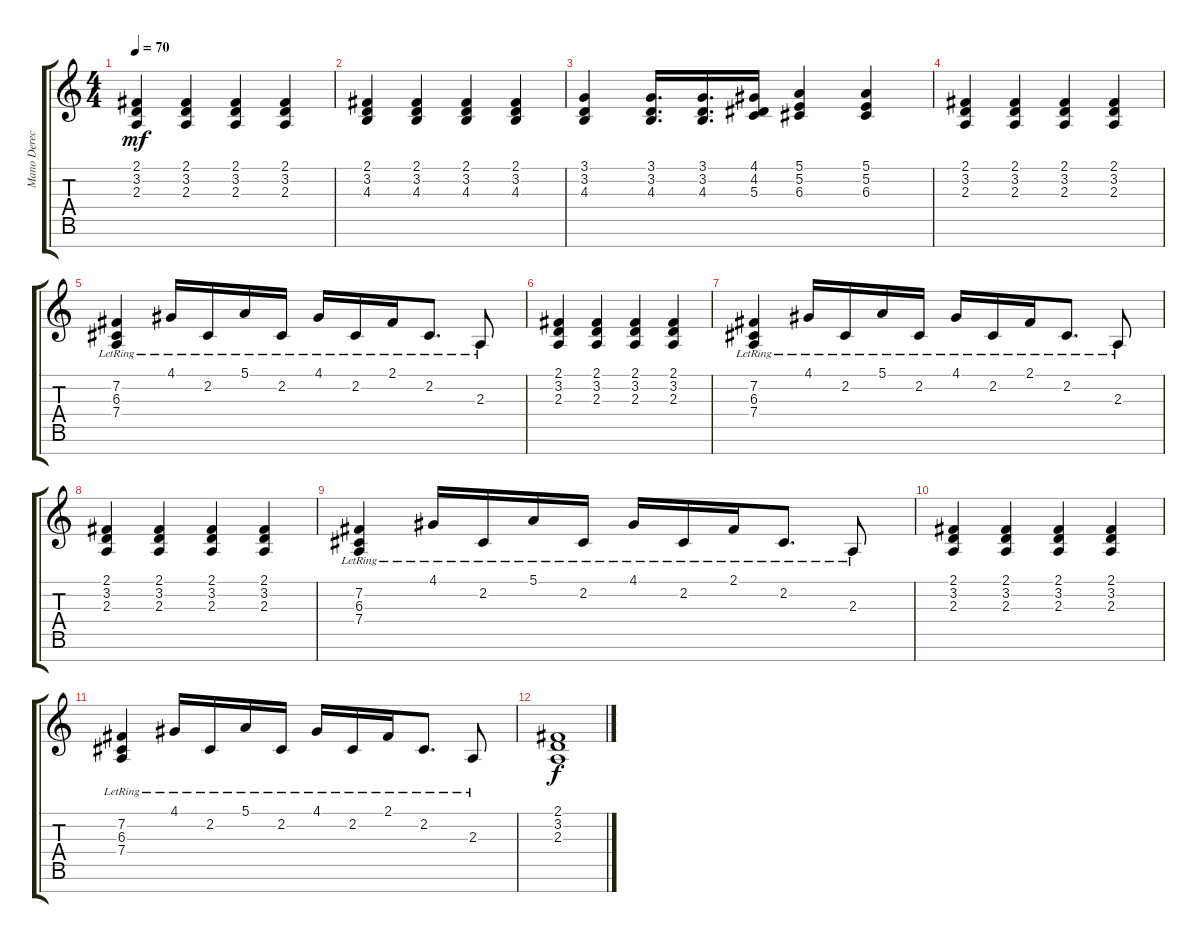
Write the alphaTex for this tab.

\track ("Mano Derecha" "Mano Derec") {instrument acousticgrandpiano}
\staff {score tabs}
\tuning (E4 B3 G3 D3 A2 E2 B1) {hide}
\ts (4 4)
\tempo 70
\clef g2
\ks c
(2.1 3.2 2.3).4{dy mf} (2.1 3.2 2.3).4 (2.1 3.2 2.3).4 (2.1 3.2 2.3).4 |
(2.1 3.2 4.3).4 (2.1 3.2 4.3).4 (2.1 3.2 4.3).4 (2.1 3.2 4.3).4 |
(3.1 3.2 4.3).4 (3.1 3.2 4.3).16{d} (3.1 3.2 4.3).16{d} (4.1 4.2 5.3).16 (5.1 5.2 6.3).4 (5.1 5.2 6.3).4 |
(2.1 3.2 2.3).4 (2.1 3.2 2.3).4 (2.1 3.2 2.3).4 (2.1 3.2 2.3).4 |
(7.2{lr} 6.3{lr} 7.4{lr}).4 4.1{lr}.16 2.2{lr}.16 5.1{lr}.16 2.2{lr}.16 4.1{lr}.16 2.2{lr}.16 2.1{lr}.16 2.2{lr}.8{d} 2.3{lr}.8 |
(2.1 3.2 2.3).4 (2.1 3.2 2.3).4 (2.1 3.2 2.3).4 (2.1 3.2 2.3).4 |
(7.2{lr} 6.3{lr} 7.4{lr}).4 4.1{lr}.16 2.2{lr}.16 5.1{lr}.16 2.2{lr}.16 4.1{lr}.16 2.2{lr}.16 2.1{lr}.16 2.2{lr}.8{d} 2.3{lr}.8 |
(2.1 3.2 2.3).4 (2.1 3.2 2.3).4 (2.1 3.2 2.3).4 (2.1 3.2 2.3).4 |
(7.2{lr} 6.3{lr} 7.4{lr}).4 4.1{lr}.16 2.2{lr}.16 5.1{lr}.16 2.2{lr}.16 4.1{lr}.16 2.2{lr}.16 2.1{lr}.16 2.2{lr}.8{d} 2.3{lr}.8 |
(2.1 3.2 2.3).4 (2.1 3.2 2.3).4 (2.1 3.2 2.3).4 (2.1 3.2 2.3).4 |
(7.2{lr} 6.3{lr} 7.4{lr}).4 4.1{lr}.16 2.2{lr}.16 5.1{lr}.16 2.2{lr}.16 4.1{lr}.16 2.2{lr}.16 2.1{lr}.16 2.2{lr}.8{d} 2.3{lr}.8 |
(2.1 3.2 2.3).1{dy f}
